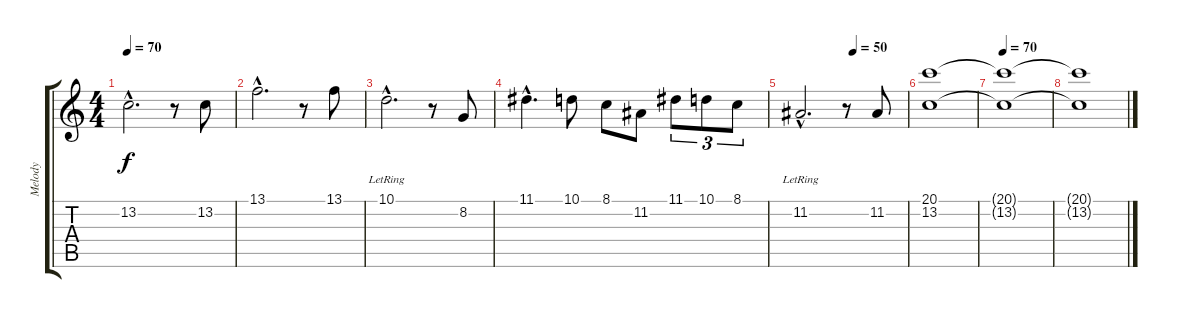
\track ("Melody" "Melody") {instrument electricgrandpiano}
\staff {score tabs}
\tuning (E4 B3 G3 D3 A2 E2) {hide}
\ts (4 4)
\tempo 70
\clef g2
\ks c
13.2{hac}.2{d dy f} r.8 13.2.8 |
13.1{hac}.2{d} r.8 13.1.8 |
10.1{hac lr}.2{d} r.8 8.2.8 |
11.1{hac}.4{d} 10.1.8 8.1.8 11.2.8 11.1.8{tu (3 2)} 10.1.8{tu (3 2)} 8.1.8{tu (3 2)} |
\tempo (50 0.5)
11.2{hac lr}.2{d} r.8 11.2.8 |
(20.1 13.2).1 |
\tempo 70
(20.1{t} 13.2{t}).1 |
(20.1{t} 13.2{t}).1
